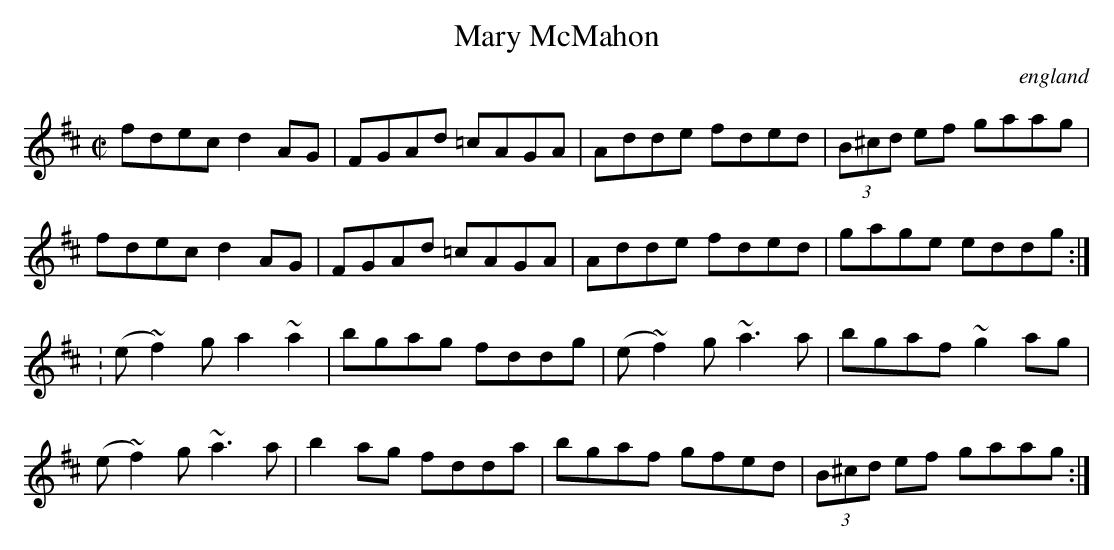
X:1
T:Mary McMahon
O:england
M:C|
L:1/8
K:D
fdec d2AG|FGAd =cAGA|Adde fded|(3B^cd ef gaag|
fdec d2AG|FGAd =cAGA|Adde fded|gage eddg:|
:(e~f2)g a2~a2|bgag fddg|(e~f2)g ~a3a|bgaf ~g2ag|
(e~f2)g ~a3a|b2ag fdda|bgaf gfed|(3B^cd ef gaag:|
